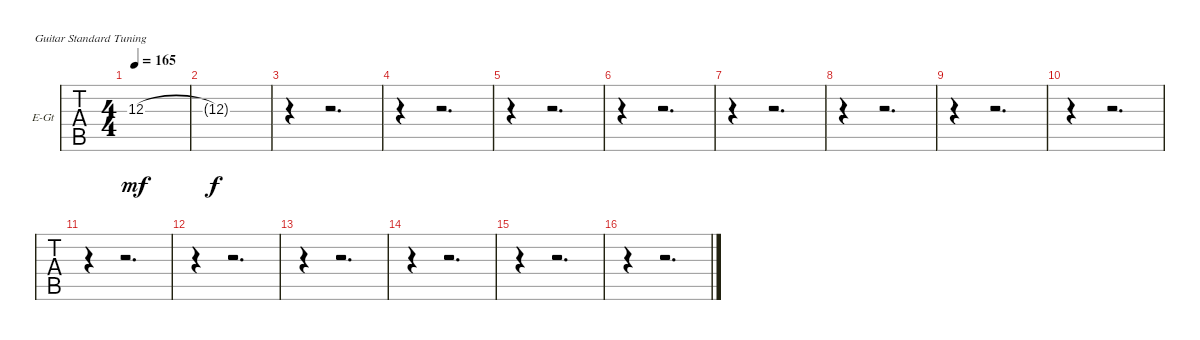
\bracketExtendMode groupsimilarinstruments
\firstSystemTrackNameOrientation horizontal
\otherSystemsTrackNameOrientation horizontal
\track ("Guitar 2 (Solo)" "E-Gt") {instrument distortionguitar}
\staff {tabs}
\tuning (E4 B3 G3 D3 A2 E2)
\ts (4 4)
\tempo 165
\clef g2
\ks c
12.3.1{dy mf} |
12.3{t}.1{dy f} |
r.4 r.2{d} |
r.4 r.2{d} |
r.4 r.2{d} |
r.4 r.2{d} |
r.4 r.2{d} |
r.4 r.2{d} |
r.4 r.2{d} |
r.4 r.2{d} |
r.4 r.2{d} |
r.4 r.2{d} |
r.4 r.2{d} |
r.4 r.2{d} |
r.4 r.2{d} |
r.4 r.2{d}
